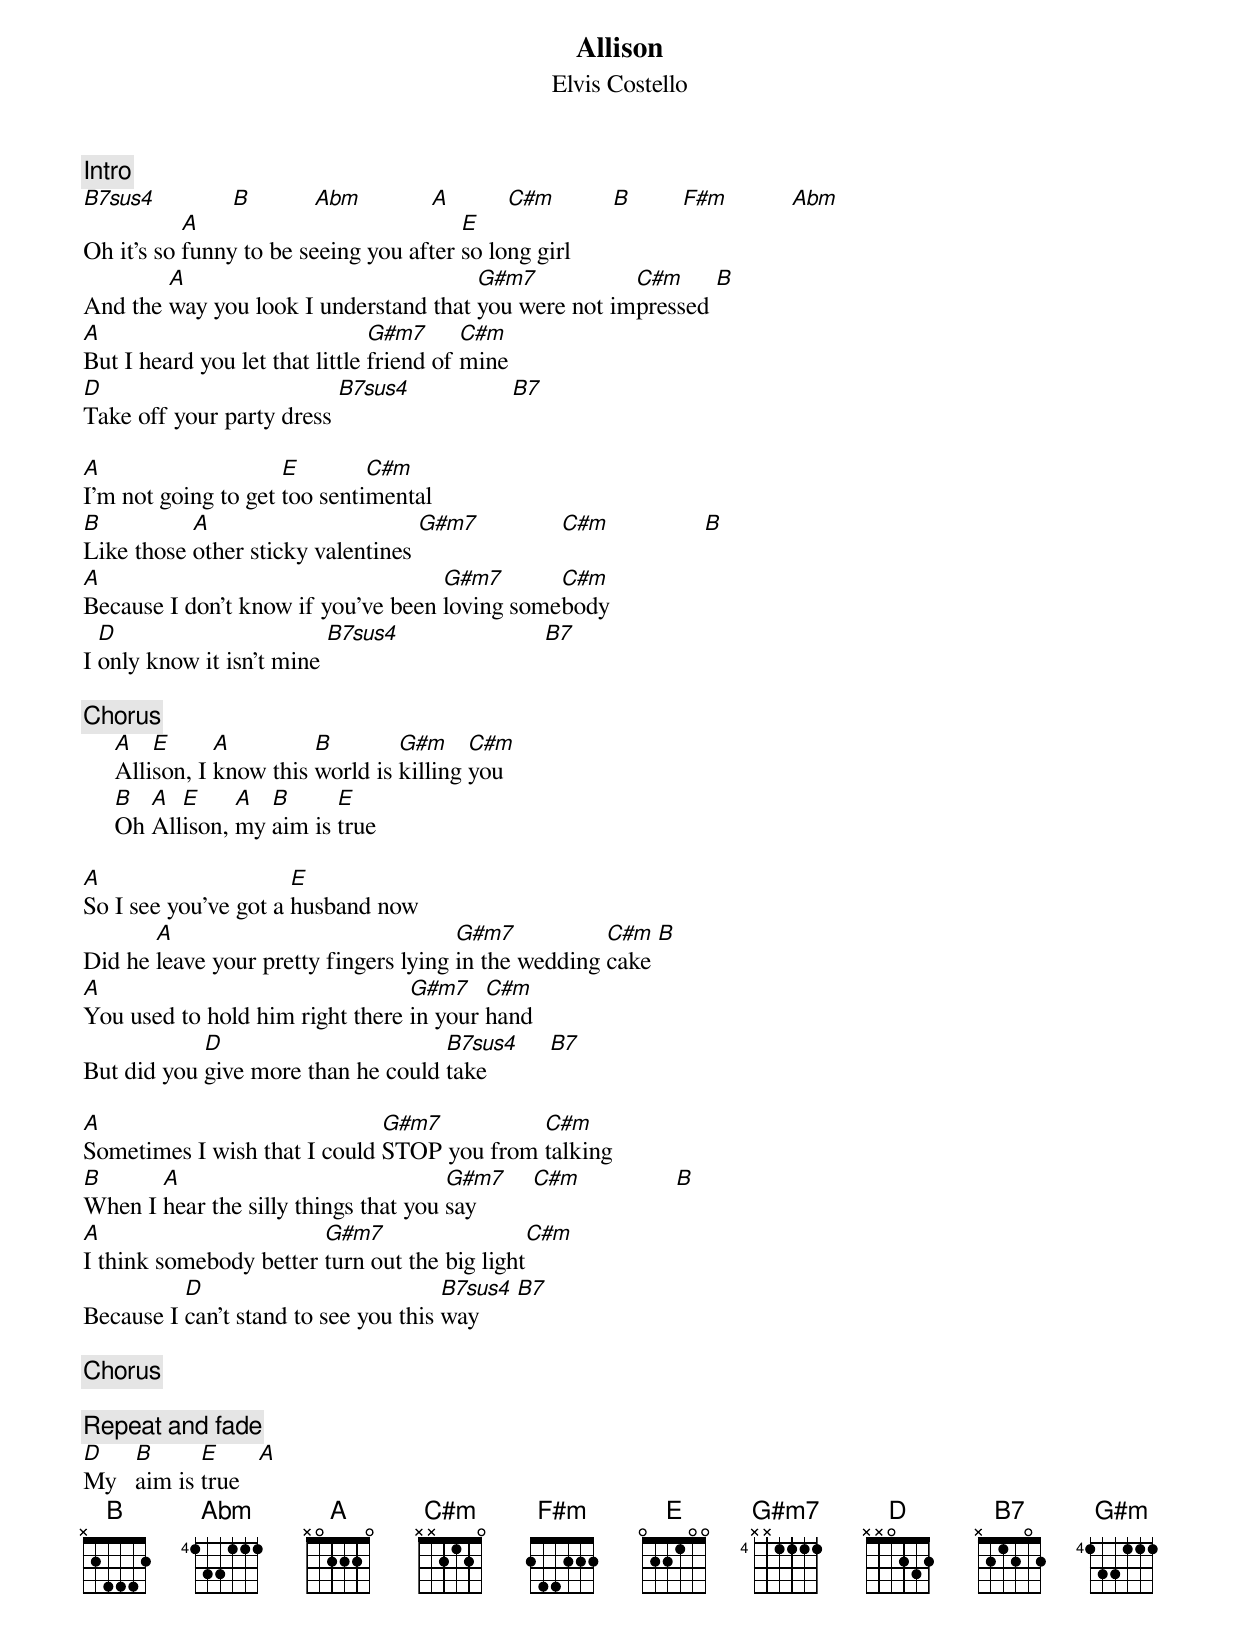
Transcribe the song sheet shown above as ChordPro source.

{title:Allison}
{st:Elvis Costello}
{define: B7sus4 2 1 4 1 3 1 -1}

{c:Intro}
[B7sus4]            [B]          [Abm]           [A]         [C#m]         [B]        [F#m]          [Abm]
Oh it's so [A]funny to be seeing you after [E]so long girl
And the [A]way you look I understand that [G#m7]you were not im[C#m]pressed [B]
[A]But I heard you let that little [G#m7]friend of [C#m]mine
[D]Take off your party dress [B7sus4]                [B7]

[A]I'm not going to get [E]too senti[C#m]mental
[B]Like those [A]other sticky valentines [G#m7]             [C#m]               [B]
[A]Because I don't know if you've been [G#m7]loving some[C#m]body
I [D]only know it isn't mine [B7sus4]                       [B7]

{c:Chorus}
     [A]Alli[E]son, I [A]know this [B]world is [G#m]killing [C#m]you
     [B]Oh [A]All[E]ison, [A]my [B]aim is [E]true

[A]So I see you've got a [E]husband now
Did he [A]leave your pretty fingers lying [G#m7]in the wedding [C#m]cake [B]
[A]You used to hold him right there [G#m7]in your [C#m]hand
But did you [D]give more than he could [B7sus4]take          [B7]

[A]Sometimes I wish that I could [G#m7]STOP you from [C#m]talking
[B]When I [A]hear the silly things that you [G#m7]say         [C#m]               [B]
[A]I think somebody better [G#m7]turn out the big light[C#m]
Because I [D]can't stand to see you this [B7sus4]way      [B7]

{c:Chorus}

{c:Repeat and fade}
[D]My   [B]aim is [E]true   [A]
